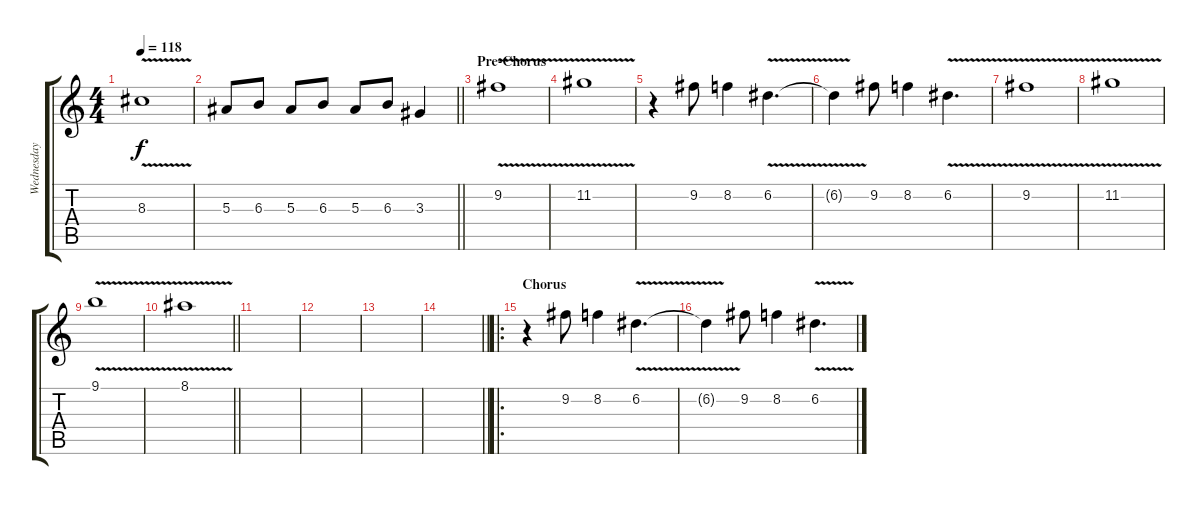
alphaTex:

\track ("Wednesday 13/Lead" "Wednesday ") {instrument distortionguitar}
\staff {score tabs}
\tuning (D4 A3 F3 C3 G2 C2) {hide}
\ts (4 4)
\tempo 118
\clef g2
\ks c
8.3{v}.1{dy f} |
\barLineRight lightlight
5.3.8 6.3.8 5.3.8 6.3.8 5.3.8 6.3.8 3.3.4 |
\section ("" "Pre-Chorus")
9.2{v}.1{volume 10} |
11.2{v}.1 |
r.4 9.2.8 8.2.4 6.2{v}.4{d} |
6.2{t}.4 9.2.8 8.2.4 6.2{v}.4{d} |
9.2{v}.1 |
11.2{v}.1 |
9.1{v}.1 |
\barLineRight lightlight
8.1{v}.1 |
|
|
|
\barLineRight lightlight
|
\ro
\section ("" "Chorus")
r.4 9.2.8 8.2.4 6.2{v}.4{d} |
6.2{t}.4 9.2.8 8.2.4 6.2{v}.4{d}
